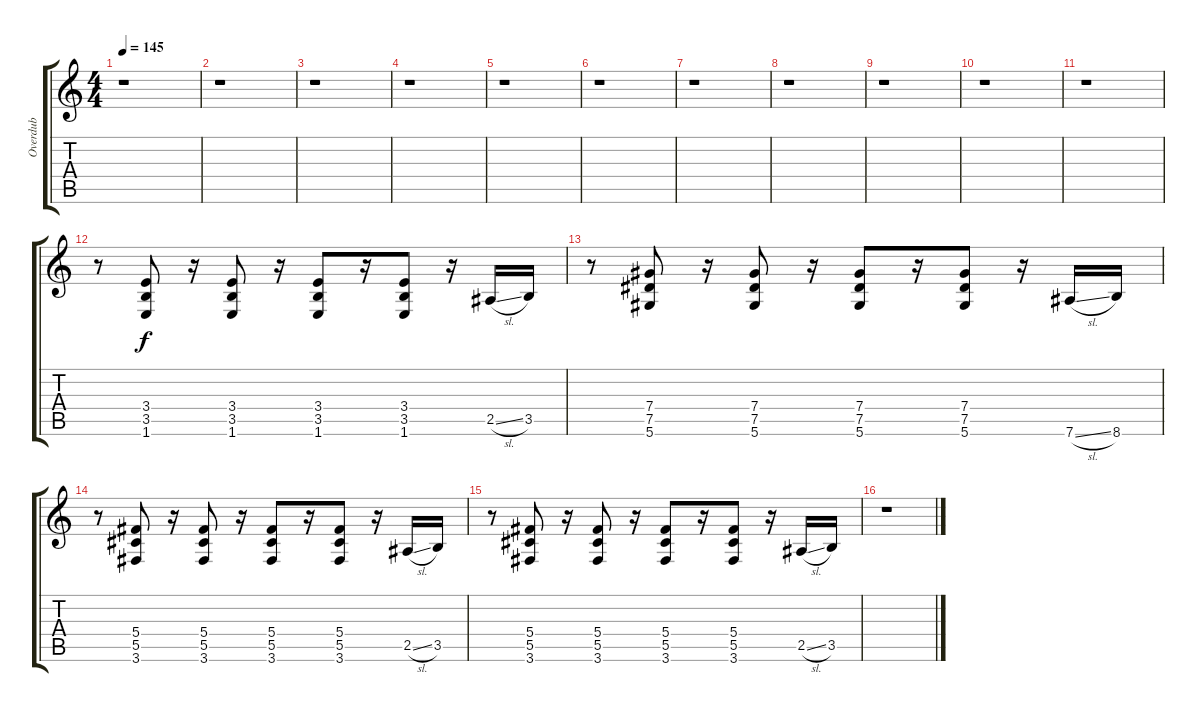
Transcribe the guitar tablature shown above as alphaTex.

\track ("Overdub" "Overdub") {instrument overdrivenguitar}
\staff {score tabs}
\tuning (Eb4 Bb3 Gb3 Db3 Ab2 Eb2) {hide}
\ts (4 4)
\tempo 145
\clef g2
\ks c
r.1{dy f} |
r.1 |
r.1 |
r.1 |
r.1 |
r.1 |
r.1 |
r.1 |
r.1 |
r.1 |
r.1 |
r.8{volume 16 balance 4} (3.4 3.5 1.6).8 r.16 (3.4 3.5 1.6).8 r.16 (3.4 3.5 1.6).8 r.16 (3.4 3.5 1.6).8 r.16 2.5{sl}.16 3.5.16 |
r.8 (7.4 7.5 5.6).8 r.16 (7.4 7.5 5.6).8 r.16 (7.4 7.5 5.6).8 r.16 (7.4 7.5 5.6).8 r.16 7.6{sl}.16 8.6.16 |
r.8 (5.4 5.5 3.6).8 r.16 (5.4 5.5 3.6).8 r.16 (5.4 5.5 3.6).8 r.16 (5.4 5.5 3.6).8 r.16 2.5{sl}.16 3.5.16 |
r.8 (5.4 5.5 3.6).8 r.16 (5.4 5.5 3.6).8 r.16 (5.4 5.5 3.6).8 r.16 (5.4 5.5 3.6).8 r.16 2.5{sl}.16 3.5.16 |
r.1
